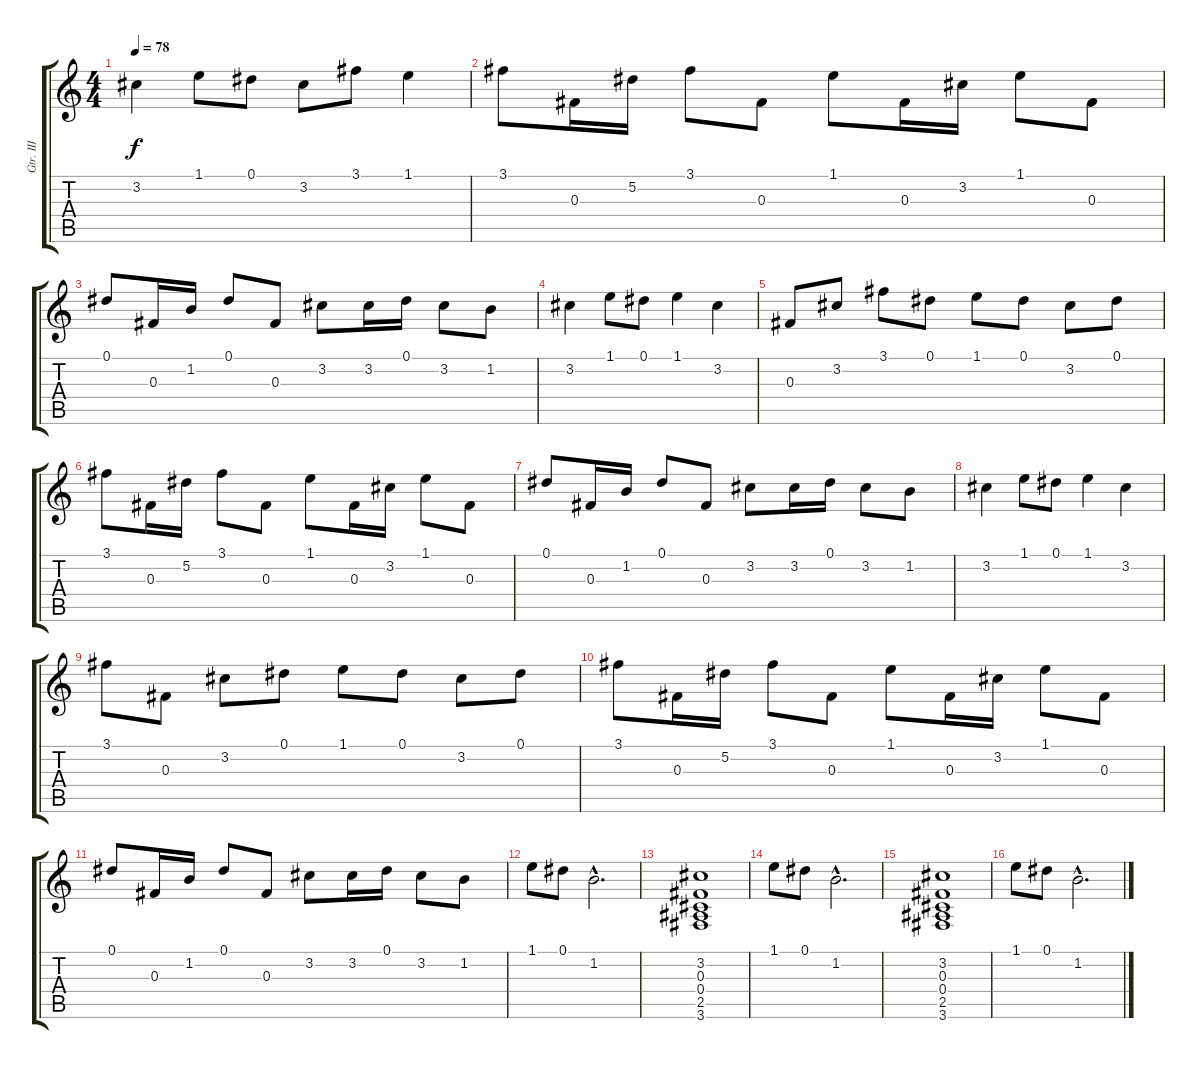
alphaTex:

\track ("Gtr. III" "Gtr. III") {instrument acousticbass}
\staff {score tabs}
\tuning (Eb4 Bb3 Gb3 Db3 Ab2 Eb2) {hide}
\ts (4 4)
\tempo 78
\clef g2
\ks c
3.2.4{dy f} 1.1.8 0.1.8 3.2.8 3.1.8 1.1.4 |
3.1.8 0.3.16 5.2.16 3.1.8 0.3.8 1.1.8 0.3.16 3.2.16 1.1.8 0.3.8 |
0.1.8 0.3.16 1.2.16 0.1.8 0.3.8 3.2.8 3.2.16 0.1.16 3.2.8 1.2.8 |
3.2.4 1.1.8 0.1.8 1.1.4 3.2.4 |
0.3.8 3.2.8 3.1.8 0.1.8 1.1.8 0.1.8 3.2.8 0.1.8 |
3.1.8 0.3.16 5.2.16 3.1.8 0.3.8 1.1.8 0.3.16 3.2.16 1.1.8 0.3.8 |
0.1.8 0.3.16 1.2.16 0.1.8 0.3.8 3.2.8 3.2.16 0.1.16 3.2.8 1.2.8 |
3.2.4 1.1.8 0.1.8 1.1.4 3.2.4 |
3.1.8 0.3.8 3.2.8 0.1.8 1.1.8 0.1.8 3.2.8 0.1.8 |
3.1.8 0.3.16 5.2.16 3.1.8 0.3.8 1.1.8 0.3.16 3.2.16 1.1.8 0.3.8 |
0.1.8 0.3.16 1.2.16 0.1.8 0.3.8 3.2.8 3.2.16 0.1.16 3.2.8 1.2.8 |
1.1.8 0.1.8 1.2{hac}.2{d} |
(3.2 0.3 0.4 2.5 3.6).1 |
1.1.8 0.1.8 1.2{hac}.2{d} |
(3.2 0.3 0.4 2.5 3.6).1 |
1.1.8 0.1.8 1.2{hac}.2{d}
